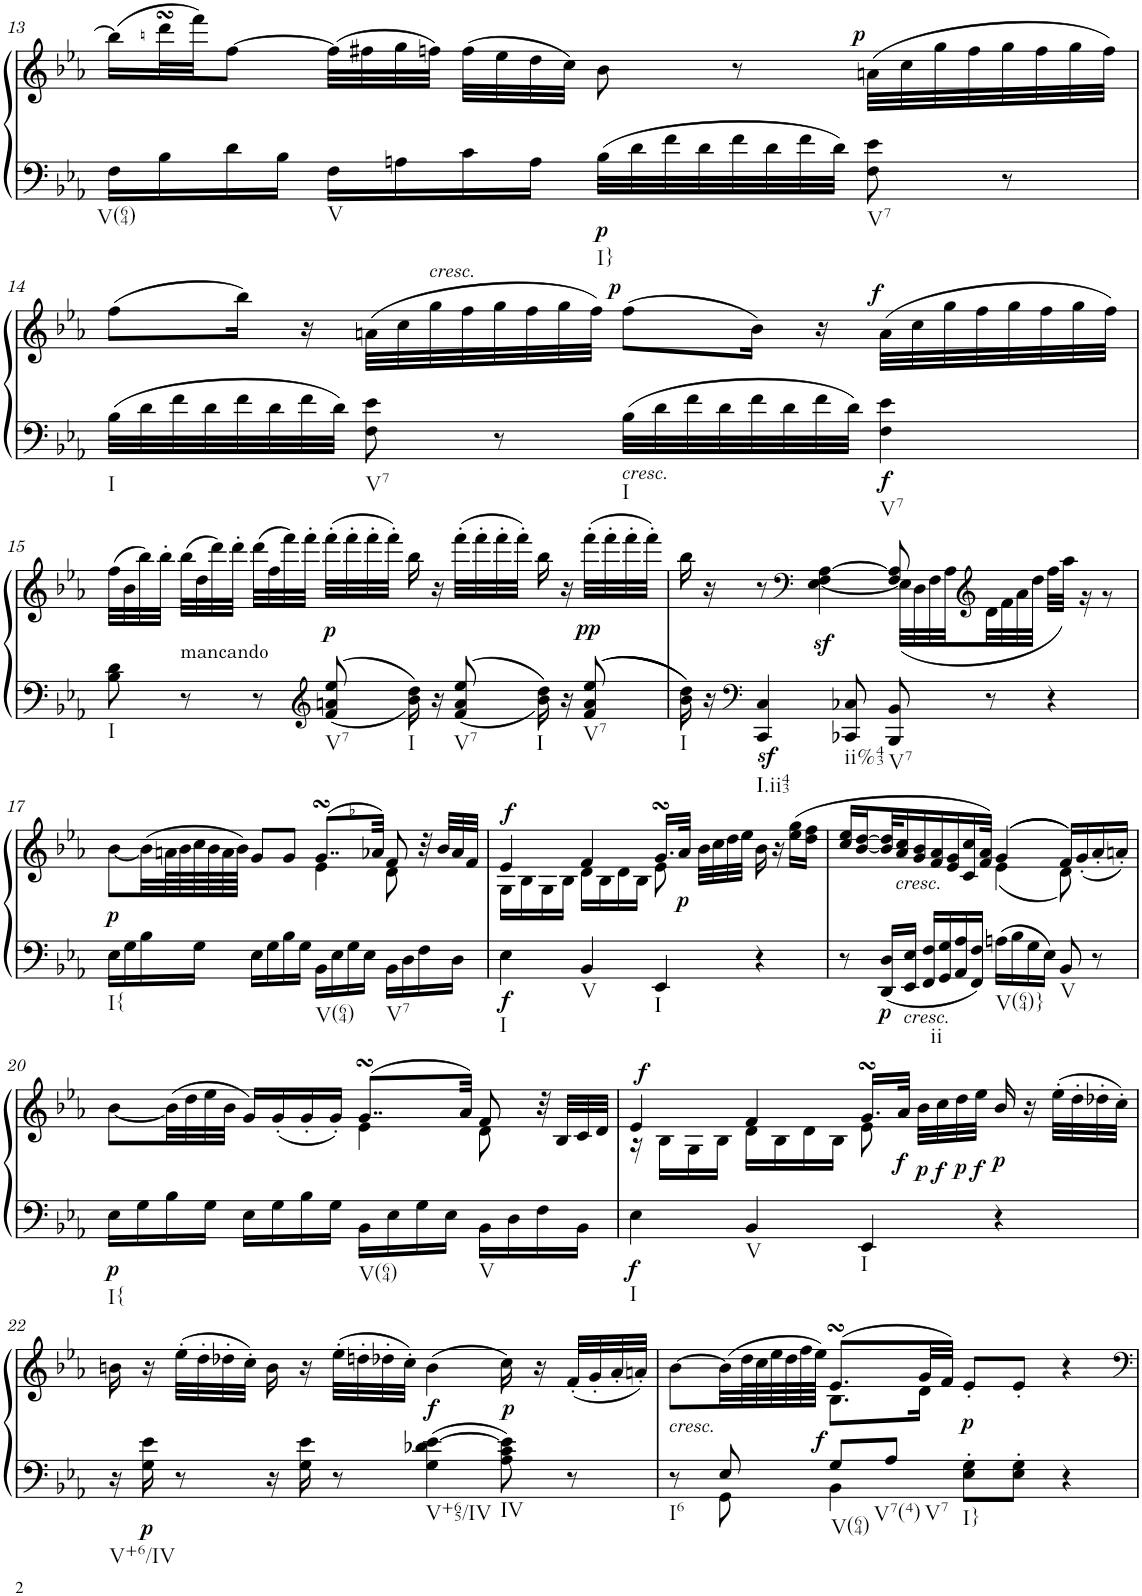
**kern	**kern	**dynam
*part1	*part1	*part1
*staff2	*staff1	*staff1/2
*I"Piano	*	*
*I'Pno.	*	*
!!LO:PB:g=z
*clefF4	*clefG2	*
*k[b-e-a-]	*k[b-e-a-]	*
*M4/4	*M4/4	*
*met(c)	*met(c)	*
=13	=13	=13
!LO:TX:b:t=V(64)	!	!
16F\LL	(16bb-\LL]	.
16B-\	32dddsSsS\L	.
.	32fff\JJ)	.
16d\	[8ff\J	.
16B-\JJ	.	.
!LO:TX:b:t=V	!	!
16F\LL	(32ff\LLL]	.
.	32ff#X\	.
16An\	32gg\	.
.	32ffn\JJJ)	.
16c\	(32ff\LLL	.
.	32ee-\	.
16A\JJ	32dd\	.
.	32cc\JJJ)	.
!LO:TX:b:t=I}	!	!
!	!	!LO:DY:b=2
32B-\LLL	8b-\	p
32d\	.	.
32f\	.	.
32d\	.	.
32f\	8r	.
32d\	.	.
32f\	.	.
32d\JJJ	.	.
!LO:TX:b:t=V7	!	!
!	!	!LO:DY:a
8F\ 8e-\	(32an\LLL	p
.	32cc\	.
.	32gg\	.
.	32ff\	.
8r	32gg\	.
.	32ff\	.
.	32gg\	.
.	32ff\JJJ)	.
!!LO:LB:g=z
=14	=14	=14
!LO:TX:b:t=I	!	!
32B-\LLL	(8ff\L	.
32d\	.	.
32f\	.	.
32d\	.	.
32f\	16bb-\Jk)	.
32d\	.	.
32f\	16r	.
32d\JJJ	.	.
!LO:TX:b:t=V7	!	!
8F\ 8e-\	(32an\LLL	.
.	32cc\	.
!	!LO:TX:a:i:t=cresc.	!
.	32gg\	.
.	32ff\	.
8r	32gg\	.
.	32ff\	.
.	32gg\	.
.	32ff\JJJ)	.
!LO:TX:b:i:t=cresc.	!	!
!LO:TX:b:t=I	!	!
!	!	!LO:DY:a
32B-\LLL	(8ff\L	p
32d\	.	.
32f\	.	.
32d\	.	.
32f\	16b-\Jk)	.
32d\	.	.
32f\	16r	.
32d\JJJ	.	.
!LO:TX:b:t=V7	!	!
!	!	!LO:DY:b=2
!	!	!LO:DY:n=1:a
4F\ 4e-\	(32a\LLL	f f
.	32cc\	.
.	32gg\	.
.	32ff\	.
.	32gg\	.
.	32ff\	.
.	32gg\	.
.	32ff\JJJ)	.
!!LO:LB:g=z
=15	=15	=15
!LO:TX:b:t=I	!	!
8B-\ 8d\	(32ff\LLL	.
.	32b-\	.
.	32bb-\)	.
.	32bb-'\JJJ	.
!LO:TX:a:t=mancando	!	!
8r	(32bb-\LLL	.
.	32dd\	.
.	32ddd\)	.
.	32ddd'\JJJ	.
8r	(32ddd\LLL	.
.	32ff\	.
.	32fff\)	.
.	32fff'\JJJ	.
*clefG2	*	*
!LO:TX:b:t=V7	!	!
!	!	!LO:DY:b
8f/ 8an/ 8ee-/	(32fff'\LLL	p
.	32fff'\	.
.	32fff'\	.
.	32fff'\JJJ)	.
!LO:TX:b:t=I	!	!
16b-\ 16dd\	16bb-\	.
16r	16r	.
!LO:TX:b:t=V7	!	!
8f/ 8a/ 8ee-/	(32fff'\LLL	.
.	32fff'\	.
.	32fff'\	.
.	32fff'\JJJ)	.
!LO:TX:b:t=I	!	!
16b-\ 16dd\	16bb-\	.
16r	16r	.
!LO:TX:b:t=V7	!	!
!	!	!LO:DY:b
8f/ 8a/ 8ee-/	(32fff'\LLL	pp
.	32fff'\	.
.	32fff'\	.
.	32fff'\JJJ)	.
=16	=16	=16
*	*^	*
!LO:TX:b:t=I	!	!	!
16b-\ 16dd\	16bb-\	2ryy	.
16r	16r	.	.
*clefF4	*	*	*
!LO:TX:b:t=I.ii43	!	!	!
4CC/z< 4C/z<	8r	.	.
*	*clefF4	*	*
!	!	!	!LO:DY:b
.	[4E-\ 4F\ [4A-\	.	sf
!LO:TX:b:t=ii%43	!	!	!
8CC-X/ 8C-X/	.	.	.
!LO:TX:b:t=V7	!	!	!
8BBB-/ 8BB-/	8F/ 8A-/]	(32E-\LLL]	.
.	.	32D\	.
.	.	32F\	.
.	.	32A-\	.
*	*clefG2	*	*
8r	4ryy	32d\	.
.	.	32f\	.
.	.	32a-\	.
.	.	32dd\JJJ	.
4r	.	32ff\LLL	.
.	.	32aa-\JJJ)	.
.	.	16r	.
.	8ryy	8r	.
!!LO:LB:g=z	!!
=17	=17	=17	=17
!LO:TX:b:t=I{	!	!	!
!	!	!	!LO:DY:b
16E-\LL	[<8b-\L	2ryy	p
16G\	.	.	.
16B-\	(32b-\LL]	.	.
.	64an\L	.	.
.	64b-\	.	.
16G\JJ	64cc\	.	.
.	64b-\	.	.
.	64a\	.	.
.	64b-\JJJJ)	.	.
16E-\LL	8g/L	.	.
16G\	.	.	.
16B-\	8g/J	.	.
16G\JJ	.	.	.
!LO:TX:b:t=V(64)	!	!	!
16BB-\LL	(8..gsSsS/L	4e-\	.
16E-\	.	.	.
16G\	.	.	.
16E-\JJ	.	.	.
.	32a-X/Jkk)	.	.
!LO:TX:b:t=V7	!	!	!
16BB-\LL	8f/	8d\	.
16D\	.	.	.
16F\	32r	8ryy	.
.	32b-/LLL	.	.
16D\JJ	32a-/	.	.
.	32f/JJJ	.	.
=18	=18	=18	=18
!LO:TX:b:t=I	!	!	!
!	!	!	!LO:DY:b=2
!	!	!	!LO:DY:n=1:a
4E-\	4e-/	16G\LL	f f
.	.	16B-\	.
.	.	16G\	.
.	.	16B-\JJ	.
!LO:TX:b:t=V	!	!	!
4BB-/	4f/	16d\LL	.
.	.	16B-\	.
.	.	16d\	.
.	.	16B-\JJ	.
!LO:TX:b:t=I	!	!	!
4EE-/	16.gsSsS/LL	8e-\	.
!	!	!	!LO:DY:n=2:b
.	32a-/JJk	.	p
.	32b-\LLL	8ryy	.
.	32cc\	.	.
.	32dd\	.	.
.	32ee-\JJJ	.	.
4r	16b-\	4ryy	.
.	16r	.	.
.	(>16ee-\ 16gg\LL	.	.
.	16dd\ 16ff\JJ	.	.
=19	=19	=19	=19
8r	16cc/ 16ee-/LL	2ryy	.
.	[16b-/ [16dd/	.	.
!	!	!	!LO:DY:b=2
16DD/ 16D/LL	32b-/] 32dd/]K	.	p
!	!LO:TX:b:i:t=cresc.	!	!
.	16a-/ 16cc/	.	.
!LO:TX:b:i:t=cresc.	!	!	!
16EE-/ 16E-/JJ	.	.	.
.	16g/ 16b-/	.	.
!LO:TX:b:t=ii	!	!	!
16FF/ 16F/LL	.	.	.
.	16f/ 16a-/	.	.
16GG/ 16G/	.	.	.
.	16e-/ 16g/	.	.
16AA-/ 16A-/	.	.	.
.	16c/ 16cc/	.	.
16FF/ 16F/JJ	.	.	.
.	32f/ 32a-/JJk)	.	.
!LO:TX:b:t=V(64)}	!	!	!
16An\LL	((4g/	(4e-\	.
16B-\	.	.	.
16G\	.	.	.
16E-\JJ	.	.	.
!LO:TX:b:t=V	!	!	!
8BB-/	16f/LL))	8d\)	.
.	(<16g'</	.	.
8r	16a-'</	8ryy	.
.	16an'</JJ)	.	.
!!LO:LB:g=z	!!
=20	=20	=20	=20
!LO:TX:b:t=I{	!	!	!
!	!	!	!LO:DY:b=2
16E-\LL	[<8b-\L	2ryy	p
16G\	.	.	.
16B-\	(32b-\LL]	.	.
.	32dd\	.	.
16G\JJ	32ee-\	.	.
.	32b-\JJJ	.	.
16E-\LL	16g/LL)	.	.
16G\	(<16g'</	.	.
16B-\	16g'</	.	.
16G\JJ	16g'</JJ)	.	.
!LO:TX:b:t=V(64)	!	!	!
16BB-\LL	(8..gsSsS/L	4e-\	.
16E-\	.	.	.
16G\	.	.	.
16E-\JJ	.	.	.
.	32a-/Jkk)	.	.
!LO:TX:b:t=V	!	!	!
16BB-\LL	8f/	8d\	.
16D\	.	.	.
16F\	32r	8ryy	.
.	32B-/LLL	.	.
16BB-\JJ	32c/	.	.
.	32d/JJJ	.	.
=21	=21	=21	=21
!LO:TX:b:t=I	!	!	!
!	!	!	!LO:DY:b=2
!	!	!	!LO:DY:n=1:a
4E-\	4e-/	16r	f f
.	.	16B-\LL	.
.	.	16G\	.
.	.	16B-\JJ	.
!LO:TX:b:t=V	!	!	!
4BB-/	4f/	16d\LL	.
.	.	16B-\	.
.	.	16d\	.
.	.	16B-\JJ	.
!LO:TX:b:t=I	!	!	!
4EE-/	16.gsSsS/LL	8e-\	.
!	!	!	!LO:DY:n=2:b
.	32a-/JJk	.	f
!	!	!	!LO:DY:n=3:b
.	32b-\LLL	8ryy	p
!	!	!	!LO:DY:n=4:b
.	32cc\	.	f
!	!	!	!LO:DY:n=5:b
.	32dd\	.	p
!	!	!	!LO:DY:n=6:b
.	32ee-\JJJ	.	f
!	!	!	!LO:DY:n=7:b
4r	16b-/	4ryy	p
.	16r	.	.
.	(>32ee-'>\LLL	.	.
.	32dd'>\	.	.
.	32dd-X'>\	.	.
.	32cc'>\JJJ)	.	.
*	*v	*v	*
!!LO:LB:g=z
=22	=22	=22
!LO:TX:b:t=V+6/IV	!	!
16r	16bn\	.
!	!	!LO:DY:b=2
16G\ 16e-\	16r	p
8r	(32ee-'\LLL	.
.	32dd'\	.
.	32dd-X'\	.
.	32cc'\JJJ)	.
16r	16b\	.
16G\ 16e-\	16r	.
8r	(32ee-'\LLL	.
.	32ddn'\	.
.	32dd-X'\	.
.	32cc'\JJJ)	.
!LO:TX:b:t=V+65/IV	!	!
!	!	!LO:DY:b
4G\ 4d-X\ [4e-\	(4b\	f
!LO:TX:b:t=IV	!	!
!	!	!LO:DY:b
8A-\ 8c\ 8e-\]	16cc\)	p
.	16r	.
8r	(32f'/LLL	.
.	32g'/	.
.	32a-'/	.
.	32an'/JJJ)	.
=23	=23	=23
*^	*^	*
!	!	!LO:TX:b:i:t=cresc.	!	!
!LO:TX:b:t=I6	!	!	!	!
8r	8ryy	[>8b-\L	4ryy	.
8E-/	8GG\	(32b-\LL]	.	.
.	.	64dd\L	.	.
.	.	64cc\	.	.
.	.	64ee-\	.	.
.	.	64dd\	.	.
.	.	64ff\	.	.
.	.	64ee-\JJJJ)	.	.
!LO:TX:b:t=V(64)	!	!	!	!
!	!	!	!	!LO:DY:b
8G/L	4BB-\	(8.e-sSSs/L	8.B-\L	f
!LO:TX:b:t=V7(4)	!	!	!	!
!LO:TX:b:t=V7	!	!	!	!
8A-/J	.	.	.	.
.	.	32g/LL	16d\Jk	.
.	.	32f/JJJ)	.	.
!LO:TX:b:t=I}	!	!	!	!
!	!	!	!	!LO:DY:b
8E-\' 8G\'L	2ryy	8e-'/L	2ryy	p
8E-\' 8G\'J	.	8e-'/J	.	.
4r	.	4r	.	.
*v	*v	*	*	*
*	*v	*v	*
=	=	=
*-	*-	*-
